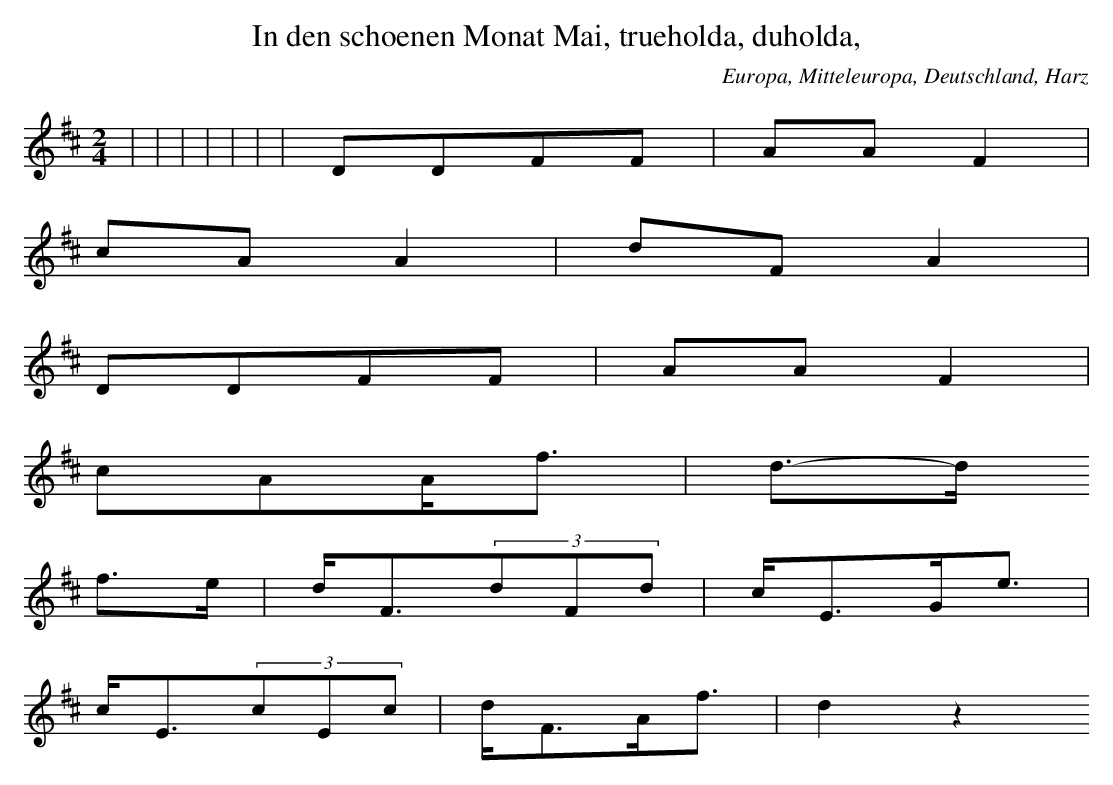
X:1
T: In den schoenen Monat Mai, trueholda, duholda,
O: Europa, Mitteleuropa, Deutschland, Harz
M: 2/4
L: 1/16
K: D
 |  |  |  |  |  |  | D2D2F2F2 | A2A2F4 |
c2A2A4 | d2F2A4 |
D2D2F2F2 | A2A2F4 |
c2A2Af3 | d3-d
f3e | dF3(3d2F2d2 | cE3Ge3 |
cE3(3c2E2c2 | dF3Af3 | d4z4
